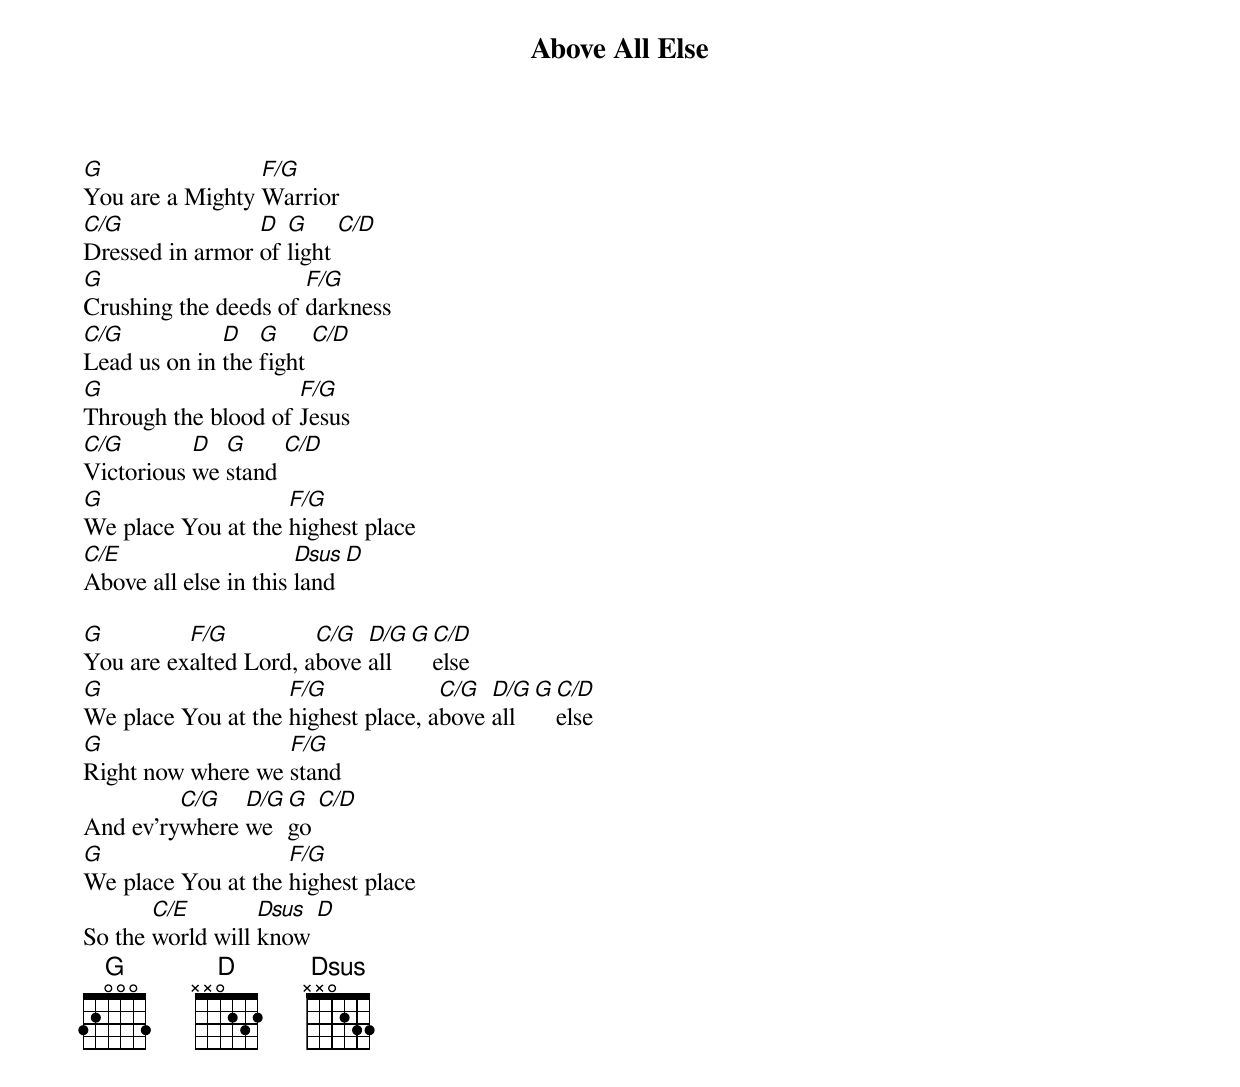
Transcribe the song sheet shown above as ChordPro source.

{title: Above All Else}
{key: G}
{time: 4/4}
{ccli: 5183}
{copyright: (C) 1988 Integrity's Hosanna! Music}
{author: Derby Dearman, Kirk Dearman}

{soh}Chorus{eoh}
[G]You are a Mighty [F/G]Warrior
[C/G]Dressed in armor [D]of [G]light [C/D]
[G]Crushing the deeds of [F/G]darkness
[C/G]Lead us on in [D]the [G]fight [C/D]
[G]Through the blood of [F/G]Jesus
[C/G]Victorious [D]we [G]stand [C/D]
[G]We place You at the [F/G]highest place
[C/E]Above all else in this [Dsus]land [D]

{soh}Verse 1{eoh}
[G]You are ex[F/G]alted Lord, a[C/G]bove [D/G]all [G][C/D]else
[G]We place You at the [F/G]highest place, a[C/G]bove [D/G]all [G][C/D]else
[G]Right now where we [F/G]stand
And ev'ry[C/G]where [D/G]we [G]go [C/D]
[G]We place You at the [F/G]highest place
So the [C/E]world will [Dsus]know [D]
